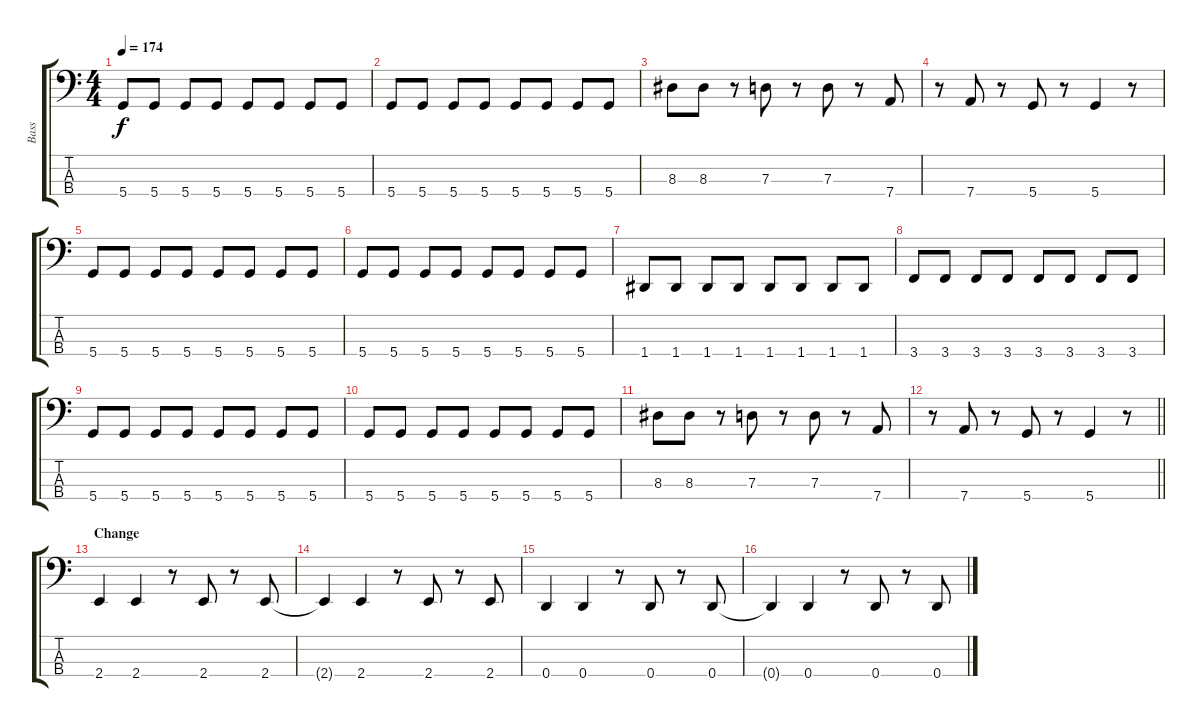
\track ("Bass" "Bass") {instrument electricbassfinger}
\staff {score tabs}
\tuning (F2 C2 G1 D1) {hide}
\ts (4 4)
\tempo 174
\clef f4
\ks c
5.4.8{dy f} 5.4.8 5.4.8 5.4.8 5.4.8 5.4.8 5.4.8 5.4.8 |
5.4.8 5.4.8 5.4.8 5.4.8 5.4.8 5.4.8 5.4.8 5.4.8 |
8.3.8 8.3.8 r.8 7.3.8 r.8 7.3.8 r.8 7.4.8 |
r.8 7.4.8 r.8 5.4.8 r.8 5.4.4 r.8 |
5.4.8 5.4.8 5.4.8 5.4.8 5.4.8 5.4.8 5.4.8 5.4.8 |
5.4.8 5.4.8 5.4.8 5.4.8 5.4.8 5.4.8 5.4.8 5.4.8 |
1.4.8 1.4.8 1.4.8 1.4.8 1.4.8 1.4.8 1.4.8 1.4.8 |
3.4.8 3.4.8 3.4.8 3.4.8 3.4.8 3.4.8 3.4.8 3.4.8 |
5.4.8 5.4.8 5.4.8 5.4.8 5.4.8 5.4.8 5.4.8 5.4.8 |
5.4.8 5.4.8 5.4.8 5.4.8 5.4.8 5.4.8 5.4.8 5.4.8 |
8.3.8 8.3.8 r.8 7.3.8 r.8 7.3.8 r.8 7.4.8 |
\barLineRight lightlight
r.8 7.4.8 r.8 5.4.8 r.8 5.4.4 r.8 |
\section ("" "Change")
2.4.4 2.4.4 r.8 2.4.8 r.8 2.4.8 |
2.4{t}.4 2.4.4 r.8 2.4.8 r.8 2.4.8 |
0.4.4 0.4.4 r.8 0.4.8 r.8 0.4.8 |
0.4{t}.4 0.4.4 r.8 0.4.8 r.8 0.4.8
